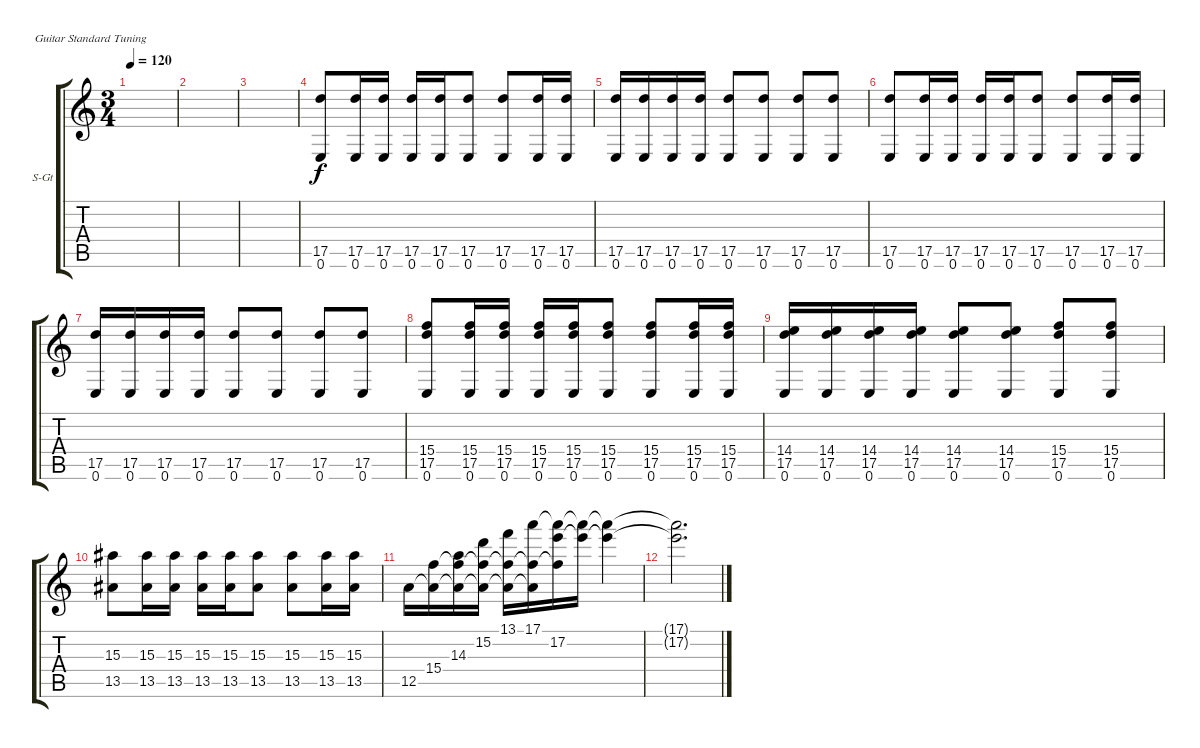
\defaultSystemsLayout 4
\bracketExtendMode groupsimilarinstruments
\firstSystemTrackNameOrientation horizontal
\otherSystemsTrackNameOrientation horizontal
\track ("Steel Guitar" "S-Gt") {instrument acousticguitarsteel}
\staff {score tabs}
\tuning (E4 B3 G3 D3 A2 E2)
\ts (3 4)
\tempo 120
\clef g2
\scale
0.333333
\ks c
|
\scale
0.333333 |
\scale
0.333333 |
\scale
0.333333 (17.5 0.6).8 (17.5 0.6).16 (17.5 0.6).16 (17.5 0.6).16 (17.5 0.6).16 (17.5 0.6).8 (17.5 0.6).8 (17.5 0.6).16 (17.5 0.6).16 |
\scale
0.333333 (0.6 17.5).16 (0.6 17.5).16 (0.6 17.5).16 (0.6 17.5).16 (0.6 17.5).8 (0.6 17.5).8 (0.6 17.5).8 (0.6 17.5).8 |
\scale
0.333333 (17.5 0.6).8 (17.5 0.6).16 (17.5 0.6).16 (17.5 0.6).16 (17.5 0.6).16 (17.5 0.6).8 (17.5 0.6).8 (17.5 0.6).16 (17.5 0.6).16 |
\scale
0.333333 (0.6 17.5).16 (0.6 17.5).16 (0.6 17.5).16 (0.6 17.5).16 (0.6 17.5).8 (0.6 17.5).8 (0.6 17.5).8 (0.6 17.5).8 |
\scale
0.333333 (17.5 0.6 15.4).8 (17.5 0.6 15.4).16 (17.5 0.6 15.4).16 (17.5 0.6 15.4).16 (17.5 0.6 15.4).16 (17.5 0.6 15.4).8 (17.5 0.6 15.4).8 (17.5 0.6 15.4).16 (17.5 0.6 15.4).16 |
\scale
0.333333 (0.6 17.5 14.4).16 (0.6 17.5 14.4).16 (0.6 17.5 14.4).16 (0.6 17.5 14.4).16 (0.6 17.5 14.4).8 (0.6 17.5 14.4).8 (0.6 17.5 15.4).8 (0.6 17.5 15.4).8 |
\scale
0.333333 (13.5 15.3).8 (13.5 15.3).16 (13.5 15.3).16 (13.5 15.3).16 (13.5 15.3).16 (13.5 15.3).8 (13.5 15.3).8 (13.5 15.3).16 (13.5 15.3).16 |
\scale
0.333333 12.5.16 (15.4 12.5{t}).16 (14.3 12.5{t} 15.4{t}).16 (15.2 12.5{t} 15.4{t}).16 (13.1 12.5{t} 15.4{t}).16 (17.1 12.5{t} 15.4{t}).16 (17.2 17.1{t} 15.4{t}).16 (17.2{t} 17.1{t}).16 (17.1{t} 17.2{t}).4 |
\scale
0.333333 (17.1{t} 17.2{t}).2{d} |
\scale
0.333333 |
\scale
0.333333 |
\scale
0.333333 |
\scale
0.333333
